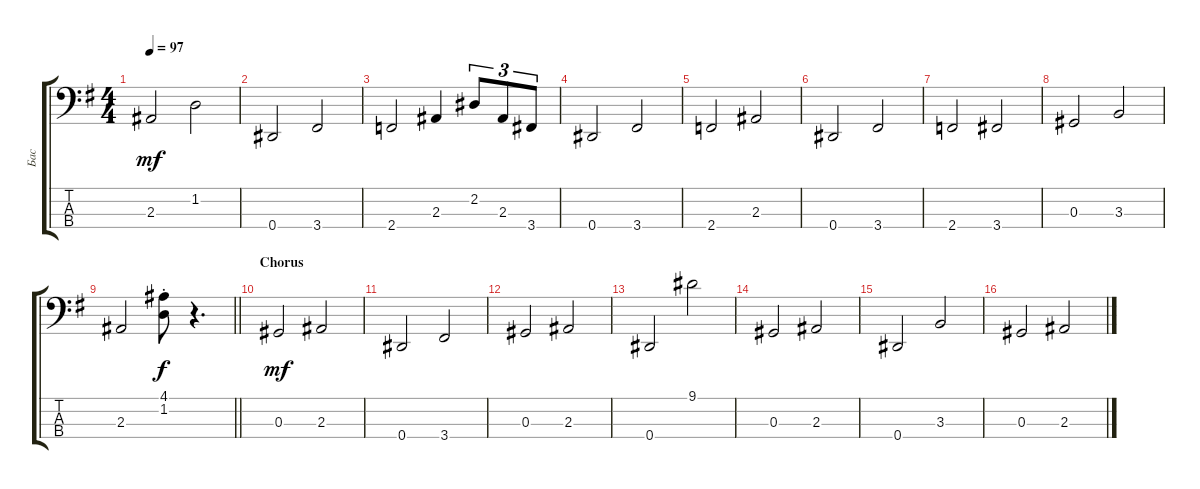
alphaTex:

\track ("Бас" "Бас") {instrument electricbassfinger}
\staff {score tabs}
\tuning (Gb2 Db2 Ab1 Eb1) {hide}
\ts (4 4)
\tempo 97
\clef f4
\ks eminor
2.3.2{dy mf} 1.2.2 |
0.4.2 3.4.2 |
2.4.2 2.3.4 2.2.8{tu (3 2)} 2.3.8{tu (3 2)} 3.4.8{tu (3 2)} |
0.4.2 3.4.2 |
2.4.2 2.3.2 |
0.4.2 3.4.2 |
2.4.2 3.4.2 |
0.3.2 3.3.2 |
\barLineRight lightlight
2.3.2 (4.1{st} 1.2{st}).8{dy f} r.4{d} |
\section ("" "Chorus")
0.3.2{dy mf} 2.3.2 |
0.4.2 3.4.2 |
0.3.2 2.3.2 |
0.4.2 9.1.2 |
0.3.2 2.3.2 |
0.4.2 3.3.2 |
0.3.2 2.3.2
